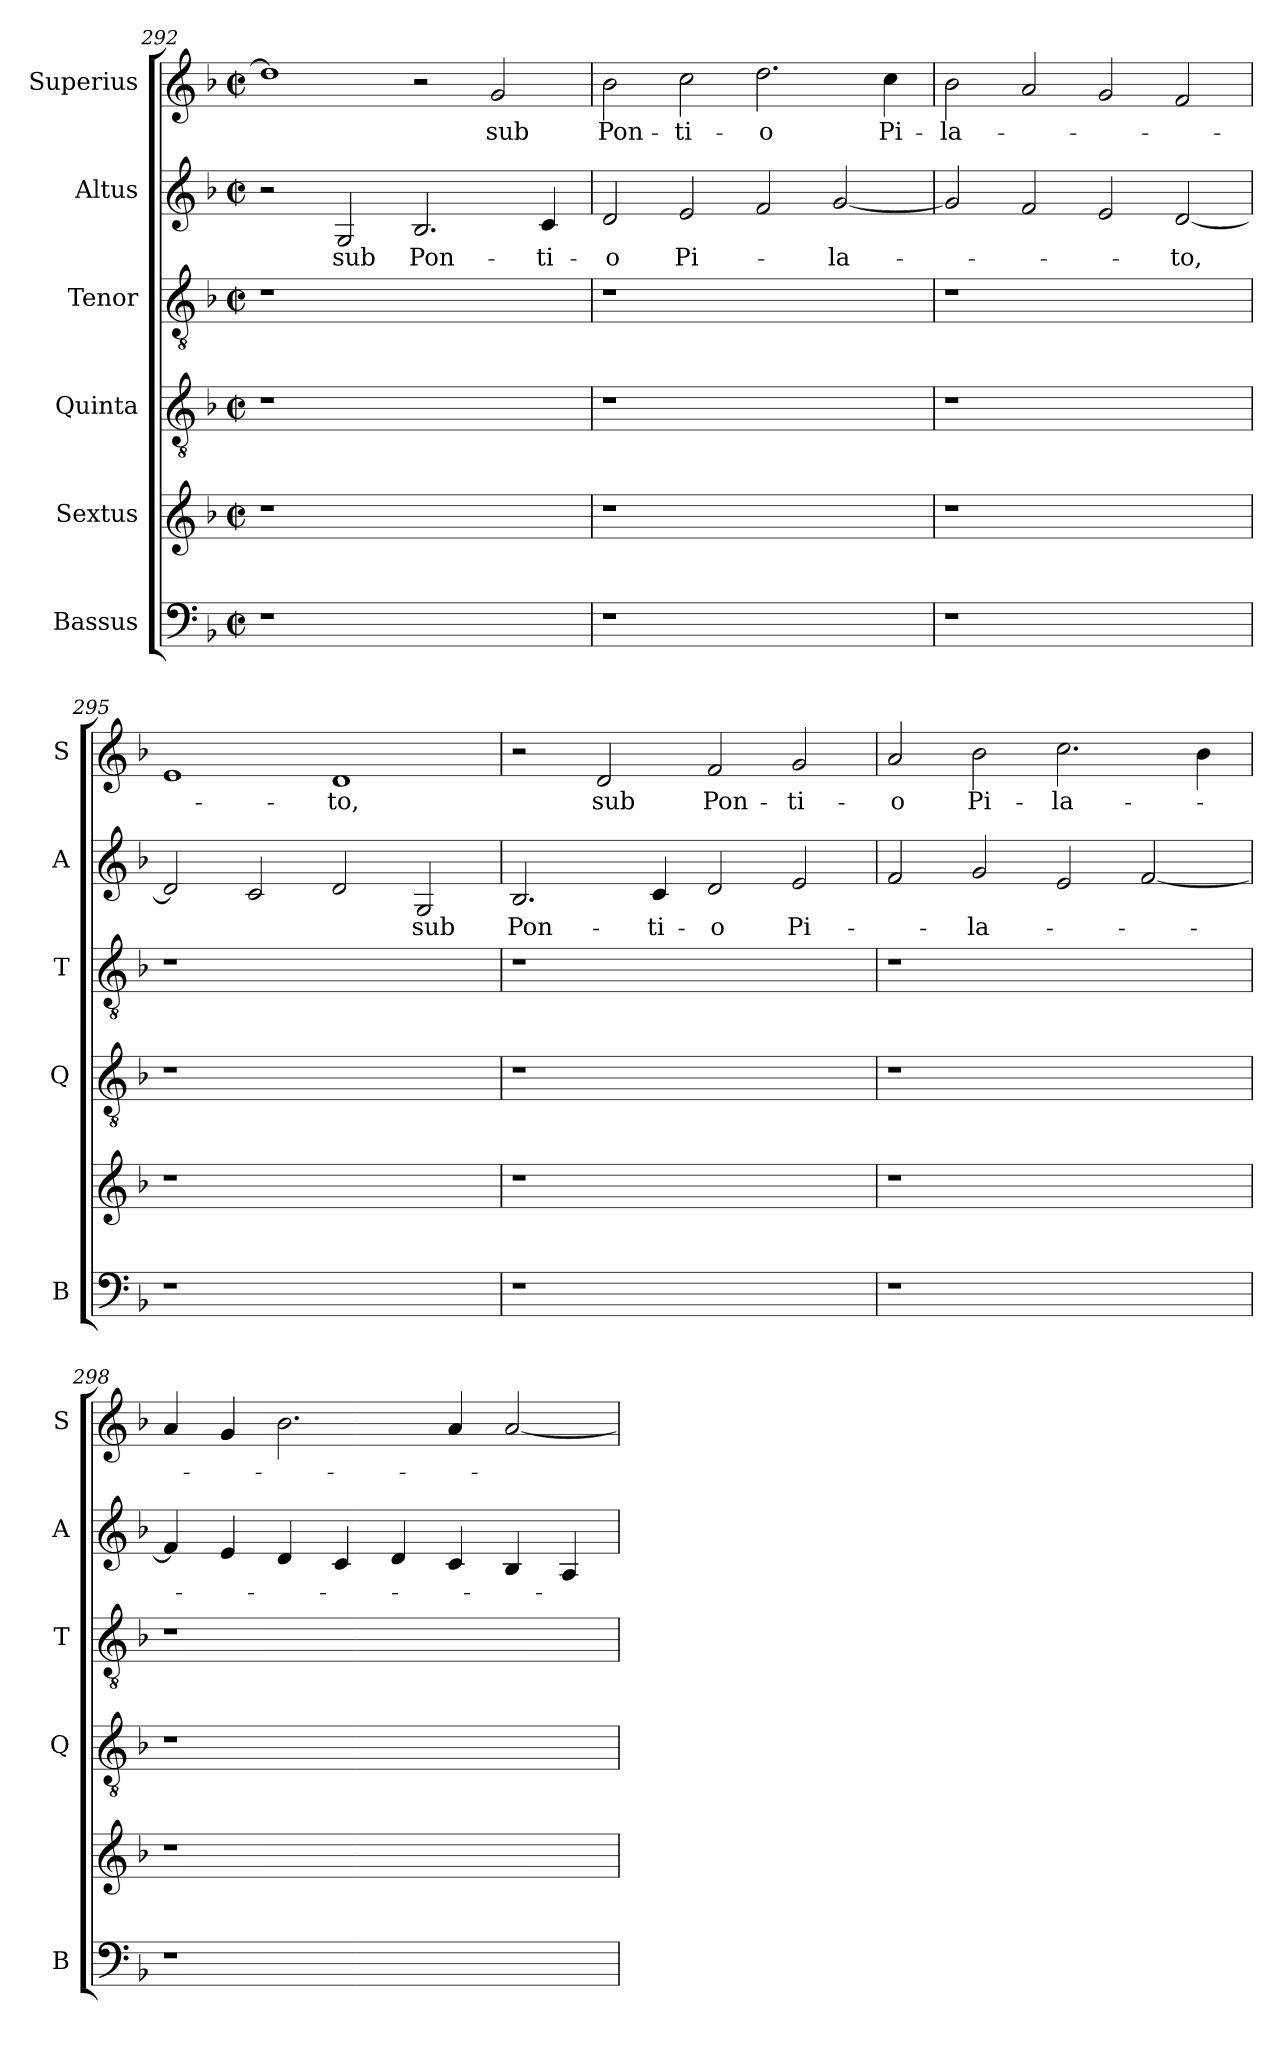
**kern	**kern	**kern	**kern	**kern	**text	**kern	**text
*part6	*part5	*part4	*part3	*part2	*part2	*part1	*part1
*staff6	*staff5	*staff4	*staff3	*staff2	*staff2	*staff1	*staff1
*I"Bassus	*I"Sextus	*I"Quinta	*I"Tenor	*I"Altus	*	*I"Superius	*
*I'B	*	*I'Q	*I'T	*I'A	*	*I'S	*
*clefF4	*clefG2	*clefGv2	*clefGv2	*clefG2	*	*clefG2	*
*k[b-]	*k[b-]	*k[b-]	*k[b-]	*k[b-]	*	*k[b-]	*
*F:	*F:	*F:	*F:	*F:	*	*F:	*
*M2/2	*M2/2	*M2/2	*M2/2	*M2/2	*	*M2/2	*
*met(c|)	*met(c|)	*met(c|)	*met(c|)	*met(c|)	*	*met(c|)	*
=292	=292	=292	=292	=292	=292	=292	=292
1r	1r	1r	1r	2r	.	1dd]	.
!	!	!	!	!	!LO:LY:b	!	!
.	.	.	.	2G/	sub	.	.
!	!	!	!	!	!LO:LY:b	!	!
1ryy	1ryy	1ryy	1ryy	2.B-/	Pon-	2r	.
!	!	!	!	!	!	!	!LO:LY:b
.	.	.	.	.	.	2g/	sub
!	!	!	!	!	!LO:LY:b	!	!
.	.	.	.	4c/	-ti-	.	.
!!LO:LB:g=z
=293	=293	=293	=293	=293	=293	=293	=293
!	!	!	!	!	!LO:LY:b	!	!LO:LY:b
1r	1r	1r	1r	2d/	-o	2b-\	Pon-
!	!	!	!	!	!LO:LY:b	!	!LO:LY:b
.	.	.	.	2e/	Pi-	2cc\	-ti-
!	!	!	!	!	!	!	!LO:LY:b
1ryy	1ryy	1ryy	1ryy	2f/	.	2.dd\	-o
!	!	!	!	!	!LO:LY:b	!	!
.	.	.	.	[2g/	-la-	.	.
!	!	!	!	!	!	!	!LO:LY:b
.	.	.	.	.	.	4cc\	Pi-
=294	=294	=294	=294	=294	=294	=294	=294
!	!	!	!	!	!	!	!LO:LY:b
1r	1r	1r	1r	2g/]	.	2b-\	-la-
.	.	.	.	2f/	.	2a/	.
1ryy	1ryy	1ryy	1ryy	2e/	.	2g/	.
!	!	!	!	!	!LO:LY:b	!	!
.	.	.	.	[2d/	-to,	2f/	.
=295	=295	=295	=295	=295	=295	=295	=295
1r	1r	1r	1r	2d/]	.	1e	.
.	.	.	.	2c/	.	.	.
!	!	!	!	!	!	!	!LO:LY:b
1ryy	1ryy	1ryy	1ryy	2d/	.	1d	-to,
!	!	!	!	!	!LO:LY:b	!	!
.	.	.	.	2G/	sub	.	.
=296	=296	=296	=296	=296	=296	=296	=296
!	!	!	!	!	!LO:LY:b	!	!
1r	1r	1r	1r	2.B-/	Pon-	2r	.
!	!	!	!	!	!	!	!LO:LY:b
.	.	.	.	.	.	2d/	sub
!	!	!	!	!	!LO:LY:b	!	!
.	.	.	.	4c/	-ti-	.	.
!	!	!	!	!	!LO:LY:b	!	!LO:LY:b
1ryy	1ryy	1ryy	1ryy	2d/	-o	2f/	Pon-
!	!	!	!	!	!LO:LY:b	!	!LO:LY:b
.	.	.	.	2e/	Pi-	2g/	-ti-
=297	=297	=297	=297	=297	=297	=297	=297
!	!	!	!	!	!	!	!LO:LY:b
1r	1r	1r	1r	2f/	.	2a/	-o
!	!	!	!	!	!LO:LY:b	!	!LO:LY:b
.	.	.	.	2g/	-la-	2b-\	Pi-
!	!	!	!	!	!	!	!LO:LY:b
1ryy	1ryy	1ryy	1ryy	2e/	.	2.cc\	-la-
.	.	.	.	[2f/	.	.	.
.	.	.	.	.	.	4b-\	.
=298	=298	=298	=298	=298	=298	=298	=298
1r	1r	1r	1r	4f/]	.	4a/	.
.	.	.	.	4e/	.	4g/	.
.	.	.	.	4d/	.	2.b-\	.
.	.	.	.	4c/	.	.	.
1ryy	1ryy	1ryy	1ryy	4d/	.	.	.
.	.	.	.	4c/	.	4a/	.
.	.	.	.	4B-/	.	[2a/	.
.	.	.	.	4A/	.	.	.
=	=	=	=	=	=	=	=
*-	*-	*-	*-	*-	*-	*-	*-
